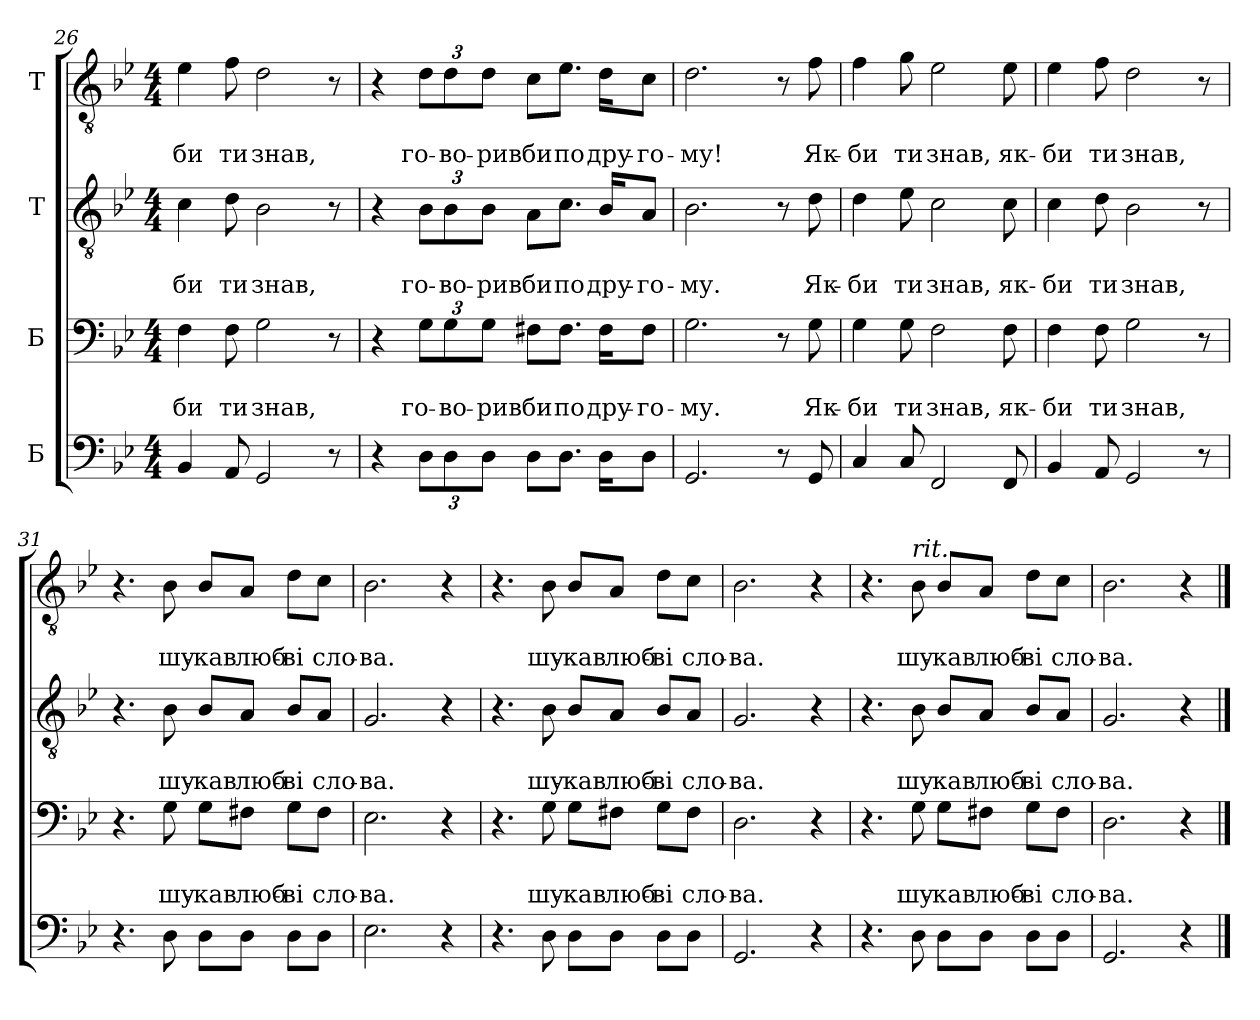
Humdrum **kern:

**kern	**kern	**text	**text	**kern	**text	**text	**kern	**text	**text
*part4	*part3	*part3	*part3	*part2	*part2	*part2	*part1	*part1	*part1
*staff4	*staff3	*staff3	*staff3	*staff2	*staff2	*staff2	*staff1	*staff1	*staff1
*I"Б	*I"Б	*	*	*I"T	*	*	*I"T	*	*
*clefF4	*clefF4	*	*	*clefGv2	*	*	*clefGv2	*	*
*k[b-e-]	*k[b-e-]	*	*	*k[b-e-]	*	*	*k[b-e-]	*	*
*g:	*g:	*	*	*g:	*	*	*g:	*	*
*M4/4	*M4/4	*	*	*M4/4	*	*	*M4/4	*	*
=26	=26	=26	=26	=26	=26	=26	=26	=26	=26
!	!	!	!LO:LY:b	!	!	!LO:LY:b	!	!	!LO:LY:b
4BB-/	4F\	.	-би	4c\	.	-би	4e-\	.	-би
!	!	!	!LO:LY:b	!	!	!LO:LY:b	!	!	!LO:LY:b
8AA/	8F\	.	ти	8d\	.	ти	8f\	.	ти
!	!	!	!LO:LY:b	!	!	!LO:LY:b	!	!	!LO:LY:b
2GG/	2G\	.	знав,	2B-\	.	знав,	2d\	.	знав,
8r	8r	.	.	8r	.	.	8r	.	.
=27	=27	=27	=27	=27	=27	=27	=27	=27	=27
4r	4r	.	.	4r	.	.	4r	.	.
!	!	!	!LO:LY:b	!	!	!LO:LY:b	!	!	!LO:LY:b
12D\L	12G\L	.	го-	12B-\L	.	го-	12d\L	.	го-
!	!	!	!LO:LY:b	!	!	!LO:LY:b	!	!	!LO:LY:b
12D\	12G\	.	-во-	12B-\	.	-во-	12d\	.	-во-
!	!	!	!LO:LY:b	!	!	!LO:LY:b	!	!	!LO:LY:b
12D\J	12G\J	.	-рив	12B-\J	.	-рив	12d\J	.	-рив
!	!	!	!LO:LY:b	!	!	!LO:LY:b	!	!	!LO:LY:b
8D\L	8F#X\L	.	би	8A\L	.	би	8c\L	.	би
!	!	!	!LO:LY:b	!	!	!LO:LY:b	!	!	!LO:LY:b
8.D\J	8.F#\J	.	по	8.c\J	.	по	8.e-\J	.	по
!	!	!	!LO:LY:b	!	!	!LO:LY:b	!	!	!LO:LY:b
16D\KL	16F#\KL	.	дру-	16B-/KL	.	дру-	16d\KL	.	дру-
!	!	!	!LO:LY:b	!	!	!LO:LY:b	!	!	!LO:LY:b
8D\J	8F#\J	.	-го-	8A/J	.	-го-	8c\J	.	-го-
=28	=28	=28	=28	=28	=28	=28	=28	=28	=28
!	!	!	!LO:LY:b	!	!	!LO:LY:b	!	!	!LO:LY:b
2.GG/	2.G\	.	-му.	2.B-\	.	-му.	2.d\	.	-му!
8r	8r	.	.	8r	.	.	8r	.	.
!	!	!	!LO:LY:b	!	!	!LO:LY:b	!	!	!LO:LY:b
8GG/	8G\	.	Як-	8d\	.	Як-	8f\	.	Як-
!!LO:LB:g=z
=29	=29	=29	=29	=29	=29	=29	=29	=29	=29
!	!	!	!LO:LY:b	!	!	!LO:LY:b	!	!	!LO:LY:b
4C/	4G\	.	-би	4d\	.	-би	4f\	.	-би
!	!	!	!LO:LY:b	!	!	!LO:LY:b	!	!	!LO:LY:b
8C/	8G\	.	ти	8e-\	.	ти	8g\	.	ти
!	!	!	!LO:LY:b	!	!	!LO:LY:b	!	!	!LO:LY:b
2FF/	2F\	.	знав,	2c\	.	знав,	2e-\	.	знав,
!	!	!	!LO:LY:b	!	!	!LO:LY:b	!	!	!LO:LY:b
8FF/	8F\	.	як-	8c\	.	як-	8e-\	.	як-
=30	=30	=30	=30	=30	=30	=30	=30	=30	=30
!	!	!	!LO:LY:b	!	!	!LO:LY:b	!	!	!LO:LY:b
4BB-/	4F\	.	-би	4c\	.	-би	4e-\	.	-би
!	!	!	!LO:LY:b	!	!	!LO:LY:b	!	!	!LO:LY:b
8AA/	8F\	.	ти	8d\	.	ти	8f\	.	ти
!	!	!	!LO:LY:b	!	!	!LO:LY:b	!	!	!LO:LY:b
2GG/	2G\	.	знав,	2B-\	.	знав,	2d\	.	знав,
8r	8r	.	.	8r	.	.	8r	.	.
=31	=31	=31	=31	=31	=31	=31	=31	=31	=31
4.r	4.r	.	.	4.r	.	.	4.r	.	.
!	!	!	!LO:LY:b	!	!	!LO:LY:b	!	!	!LO:LY:b
8D\	8G\	.	шу-	8B-\	.	шу-	8B-\	.	шу-
!	!	!	!LO:LY:b	!	!	!LO:LY:b	!	!	!LO:LY:b
8D\L	8G\L	.	-кав	8B-/L	.	-кав	8B-/L	.	-кав
!	!	!	!LO:LY:b	!	!	!LO:LY:b	!	!	!LO:LY:b
8D\J	8F#X\J	.	люб-	8A/J	.	люб-	8A/J	.	люб-
!	!	!	!LO:LY:b	!	!	!LO:LY:b	!	!	!LO:LY:b
8D\L	8G\L	.	-ві	8B-/L	.	-ві	8d\L	.	-ві
!	!	!	!LO:LY:b	!	!	!LO:LY:b	!	!	!LO:LY:b
8D\J	8F#\J	.	сло-	8A/J	.	сло-	8c\J	.	сло-
=32	=32	=32	=32	=32	=32	=32	=32	=32	=32
!	!	!	!LO:LY:b	!	!	!LO:LY:b	!	!	!LO:LY:b
2.E-\	2.E-\	.	-ва.	2.G/	.	-ва.	2.B-\	.	-ва.
4r	4r	.	.	4r	.	.	4r	.	.
!!LO:LB:g=z
=33	=33	=33	=33	=33	=33	=33	=33	=33	=33
4.r	4.r	.	.	4.r	.	.	4.r	.	.
!	!	!	!LO:LY:b	!	!	!LO:LY:b	!	!	!LO:LY:b
8D\	8G\	.	шу-	8B-\	.	шу-	8B-\	.	шу-
!	!	!	!LO:LY:b	!	!	!LO:LY:b	!	!	!LO:LY:b
8D\L	8G\L	.	-кав	8B-/L	.	-кав	8B-/L	.	-кав
!	!	!	!LO:LY:b	!	!	!LO:LY:b	!	!	!LO:LY:b
8D\J	8F#X\J	.	люб-	8A/J	.	люб-	8A/J	.	люб-
!	!	!	!LO:LY:b	!	!	!LO:LY:b	!	!	!LO:LY:b
8D\L	8G\L	.	-ві	8B-/L	.	-ві	8d\L	.	-ві
!	!	!	!LO:LY:b	!	!	!LO:LY:b	!	!	!LO:LY:b
8D\J	8F#\J	.	сло-	8A/J	.	сло-	8c\J	.	сло-
=34	=34	=34	=34	=34	=34	=34	=34	=34	=34
!	!	!	!LO:LY:b	!	!	!LO:LY:b	!	!	!LO:LY:b
2.GG/	2.D\	.	-ва.	2.G/	.	-ва.	2.B-\	.	-ва.
4r	4r	.	.	4r	.	.	4r	.	.
=35	=35	=35	=35	=35	=35	=35	=35	=35	=35
4.r	4.r	.	.	4.r	.	.	4.r	.	.
!	!	!	!	!	!	!	!LO:TX:a:i:t=rit.	!	!
!	!	!	!LO:LY:b	!	!	!LO:LY:b	!	!	!LO:LY:b
8D\	8G\	.	шу-	8B-\	.	шу-	8B-\	.	шу-
!	!	!	!LO:LY:b	!	!	!LO:LY:b	!	!	!LO:LY:b
8D\L	8G\L	.	-кав	8B-/L	.	-кав	8B-/L	.	-кав
!	!	!	!LO:LY:b	!	!	!LO:LY:b	!	!	!LO:LY:b
8D\J	8F#X\J	.	люб-	8A/J	.	люб-	8A/J	.	люб-
!	!	!	!LO:LY:b	!	!	!LO:LY:b	!	!	!LO:LY:b
8D\L	8G\L	.	-ві	8B-/L	.	-ві	8d\L	.	-ві
!	!	!	!LO:LY:b	!	!	!LO:LY:b	!	!	!LO:LY:b
8D\J	8F#\J	.	сло-	8A/J	.	сло-	8c\J	.	сло-
=36	=36	=36	=36	=36	=36	=36	=36	=36	=36
!	!	!	!LO:LY:b	!	!	!LO:LY:b	!	!	!LO:LY:b
2.GG/	2.D\	.	-ва.	2.G/	.	-ва.	2.B-\	.	-ва.
4r	4r	.	.	4r	.	.	4r	.	.
==	==	==	==	==	==	==	==	==	==
*-	*-	*-	*-	*-	*-	*-	*-	*-	*-
